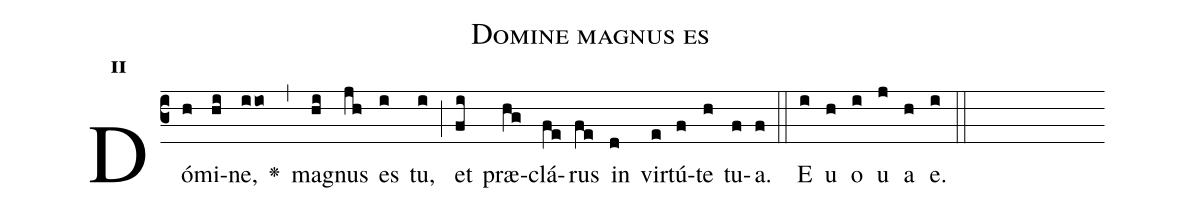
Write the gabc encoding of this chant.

name:Domine magnus es;
office-part:Antiphona;
mode:2;
%%
initial-style: 1;
name: Domine magnus es;
book: Antiphonae & Responsoria/Tomus III, p. 16;
occasion: Psalterium Hebdomada I Feria IV;
office-part: Laudes Ant 2;
user-notes: ;
commentary: ;
annotation: 2*d;
centering-scheme: english;
fontsize: 12;
font: OFLSortsMillGoudy;
height: 11;
width: 4.5;
%%
(c3)Dó(h)mi(hi)ne,(iio) <v>\greheightstar</v>(,) ma(hi)gnus(jh) es(i) tu,(i) (;) et(fi) præ(hg)clá(fe)rus(fe) in(d) vir(e)tú(f)te(h) tu(f)a.(f) (::)
E(i) u(h) o(i) u(j) a(h) e.(i) (::)
